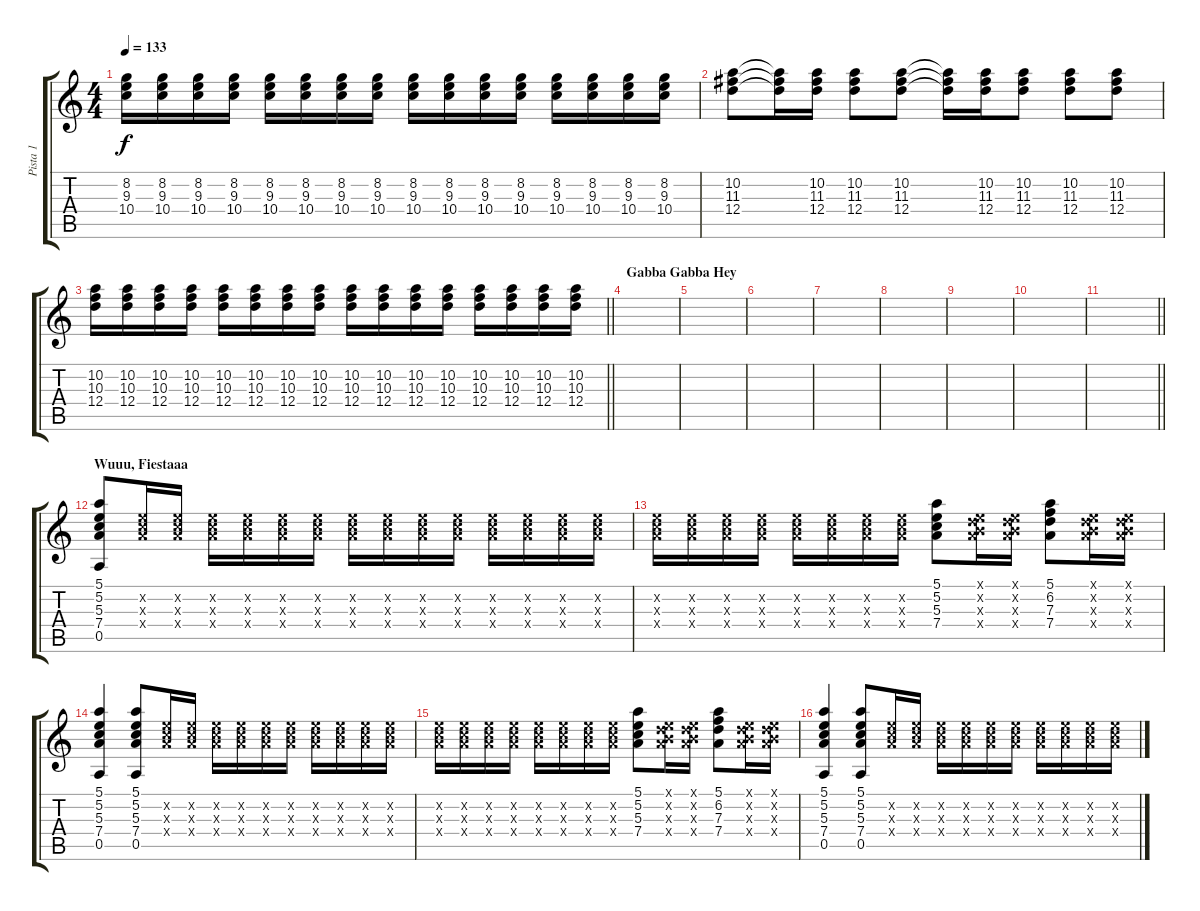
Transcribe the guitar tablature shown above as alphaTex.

\track ("Pista 1" "Pista 1") {instrument overdrivenguitar}
\staff {score tabs}
\tuning (E4 B3 G3 D3 A2 E2) {hide}
\ts (4 4)
\tempo 133
\clef g2
\ks c
(8.2 9.3 10.4).16{dy f} (8.2 9.3 10.4).16 (8.2 9.3 10.4).16 (8.2 9.3 10.4).16 (8.2 9.3 10.4).16 (8.2 9.3 10.4).16 (8.2 9.3 10.4).16 (8.2 9.3 10.4).16 (8.2 9.3 10.4).16 (8.2 9.3 10.4).16 (8.2 9.3 10.4).16 (8.2 9.3 10.4).16 (8.2 9.3 10.4).16 (8.2 9.3 10.4).16 (8.2 9.3 10.4).16 (8.2 9.3 10.4).16 |
(10.2 11.3 12.4).8 (10.2{t} 11.3{t} 12.4{t}).16 (10.2 11.3 12.4).16 (10.2 11.3 12.4).8 (10.2 11.3 12.4).8 (10.2{t} 11.3{t} 12.4{t}).16 (10.2 11.3 12.4).16 (10.2 11.3 12.4).8 (10.2 11.3 12.4).8 (10.2 11.3 12.4).8 |
\barLineRight lightlight
(10.2 10.3 12.4).16 (10.2 10.3 12.4).16 (10.2 10.3 12.4).16 (10.2 10.3 12.4).16 (10.2 10.3 12.4).16 (10.2 10.3 12.4).16 (10.2 10.3 12.4).16 (10.2 10.3 12.4).16 (10.2 10.3 12.4).16 (10.2 10.3 12.4).16 (10.2 10.3 12.4).16 (10.2 10.3 12.4).16 (10.2 10.3 12.4).16 (10.2 10.3 12.4).16 (10.2 10.3 12.4).16 (10.2 10.3 12.4).16 |
\section ("" "Gabba Gabba Hey")
|
|
|
|
|
|
|
\barLineRight lightlight
|
\section ("" "Wuuu, Fiestaaa")
(5.1 5.2 5.3 7.4 0.5).8 (5.2{x} 5.3{x} 7.4{x}).16 (5.2{x} 5.3{x} 7.4{x}).16 (5.2{x} 5.3{x} 7.4{x}).16 (5.2{x} 5.3{x} 7.4{x}).16 (5.2{x} 5.3{x} 7.4{x}).16 (5.2{x} 5.3{x} 7.4{x}).16 (5.2{x} 5.3{x} 7.4{x}).16 (5.2{x} 5.3{x} 7.4{x}).16 (5.2{x} 5.3{x} 7.4{x}).16 (5.2{x} 5.3{x} 7.4{x}).16 (5.2{x} 5.3{x} 7.4{x}).16 (5.2{x} 5.3{x} 7.4{x}).16 (5.2{x} 5.3{x} 7.4{x}).16 (5.2{x} 5.3{x} 7.4{x}).16 |
(5.2{x} 5.3{x} 7.4{x}).16 (5.2{x} 5.3{x} 7.4{x}).16 (5.2{x} 5.3{x} 7.4{x}).16 (5.2{x} 5.3{x} 7.4{x}).16 (5.2{x} 5.3{x} 7.4{x}).16 (5.2{x} 5.3{x} 7.4{x}).16 (5.2{x} 5.3{x} 7.4{x}).16 (5.2{x} 5.3{x} 7.4{x}).16 (5.1 5.2 5.3 7.4).8 (0.1{x} 0.2{x} 7.3{x} 7.4{x}).16 (0.1{x} 0.2{x} 7.3{x} 7.4{x}).16 (5.1 6.2 7.3 7.4).8 (0.1{x} 0.2{x} 7.3{x} 7.4{x}).16 (0.1{x} 0.2{x} 7.3{x} 7.4{x}).16 |
(5.1 5.2 5.3 7.4 0.5).4 (5.1 5.2 5.3 7.4 0.5).8 (5.2{x} 5.3{x} 7.4{x}).16 (5.2{x} 5.3{x} 7.4{x}).16 (5.2{x} 5.3{x} 7.4{x}).16 (5.2{x} 5.3{x} 7.4{x}).16 (5.2{x} 5.3{x} 7.4{x}).16 (5.2{x} 5.3{x} 7.4{x}).16 (5.2{x} 5.3{x} 7.4{x}).16 (5.2{x} 5.3{x} 7.4{x}).16 (5.2{x} 5.3{x} 7.4{x}).16 (5.2{x} 5.3{x} 7.4{x}).16 |
(5.2{x} 5.3{x} 7.4{x}).16 (5.2{x} 5.3{x} 7.4{x}).16 (5.2{x} 5.3{x} 7.4{x}).16 (5.2{x} 5.3{x} 7.4{x}).16 (5.2{x} 5.3{x} 7.4{x}).16 (5.2{x} 5.3{x} 7.4{x}).16 (5.2{x} 5.3{x} 7.4{x}).16 (5.2{x} 5.3{x} 7.4{x}).16 (5.1 5.2 5.3 7.4).8 (0.1{x} 0.2{x} 7.3{x} 7.4{x}).16 (0.1{x} 0.2{x} 7.3{x} 7.4{x}).16 (5.1 6.2 7.3 7.4).8 (0.1{x} 0.2{x} 7.3{x} 7.4{x}).16 (0.1{x} 0.2{x} 7.3{x} 7.4{x}).16 |
(5.1 5.2 5.3 7.4 0.5).4 (5.1 5.2 5.3 7.4 0.5).8 (5.2{x} 5.3{x} 7.4{x}).16 (5.2{x} 5.3{x} 7.4{x}).16 (5.2{x} 5.3{x} 7.4{x}).16 (5.2{x} 5.3{x} 7.4{x}).16 (5.2{x} 5.3{x} 7.4{x}).16 (5.2{x} 5.3{x} 7.4{x}).16 (5.2{x} 5.3{x} 7.4{x}).16 (5.2{x} 5.3{x} 7.4{x}).16 (5.2{x} 5.3{x} 7.4{x}).16 (5.2{x} 5.3{x} 7.4{x}).16
